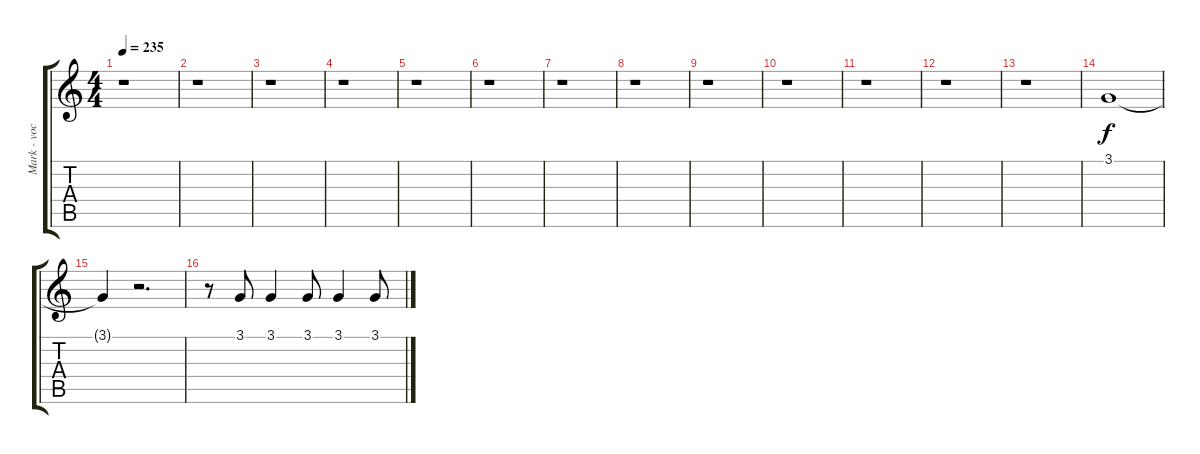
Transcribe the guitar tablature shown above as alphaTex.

\track ("Mark - vocal 2" "Mark - voc") {instrument choiraahs}
\staff {score tabs}
\tuning (E4 B3 G3 D3 A2 E2) {hide}
\ts (4 4)
\tempo 235
\clef g2
\ks c
r.1{dy f} |
r.1 |
r.1 |
r.1 |
r.1 |
r.1 |
r.1 |
r.1 |
r.1 |
r.1 |
r.1 |
r.1 |
r.1 |
3.1.1 |
3.1{t}.4 r.2{d} |
r.8 3.1.8 3.1.4 3.1.8 3.1.4 3.1.8
